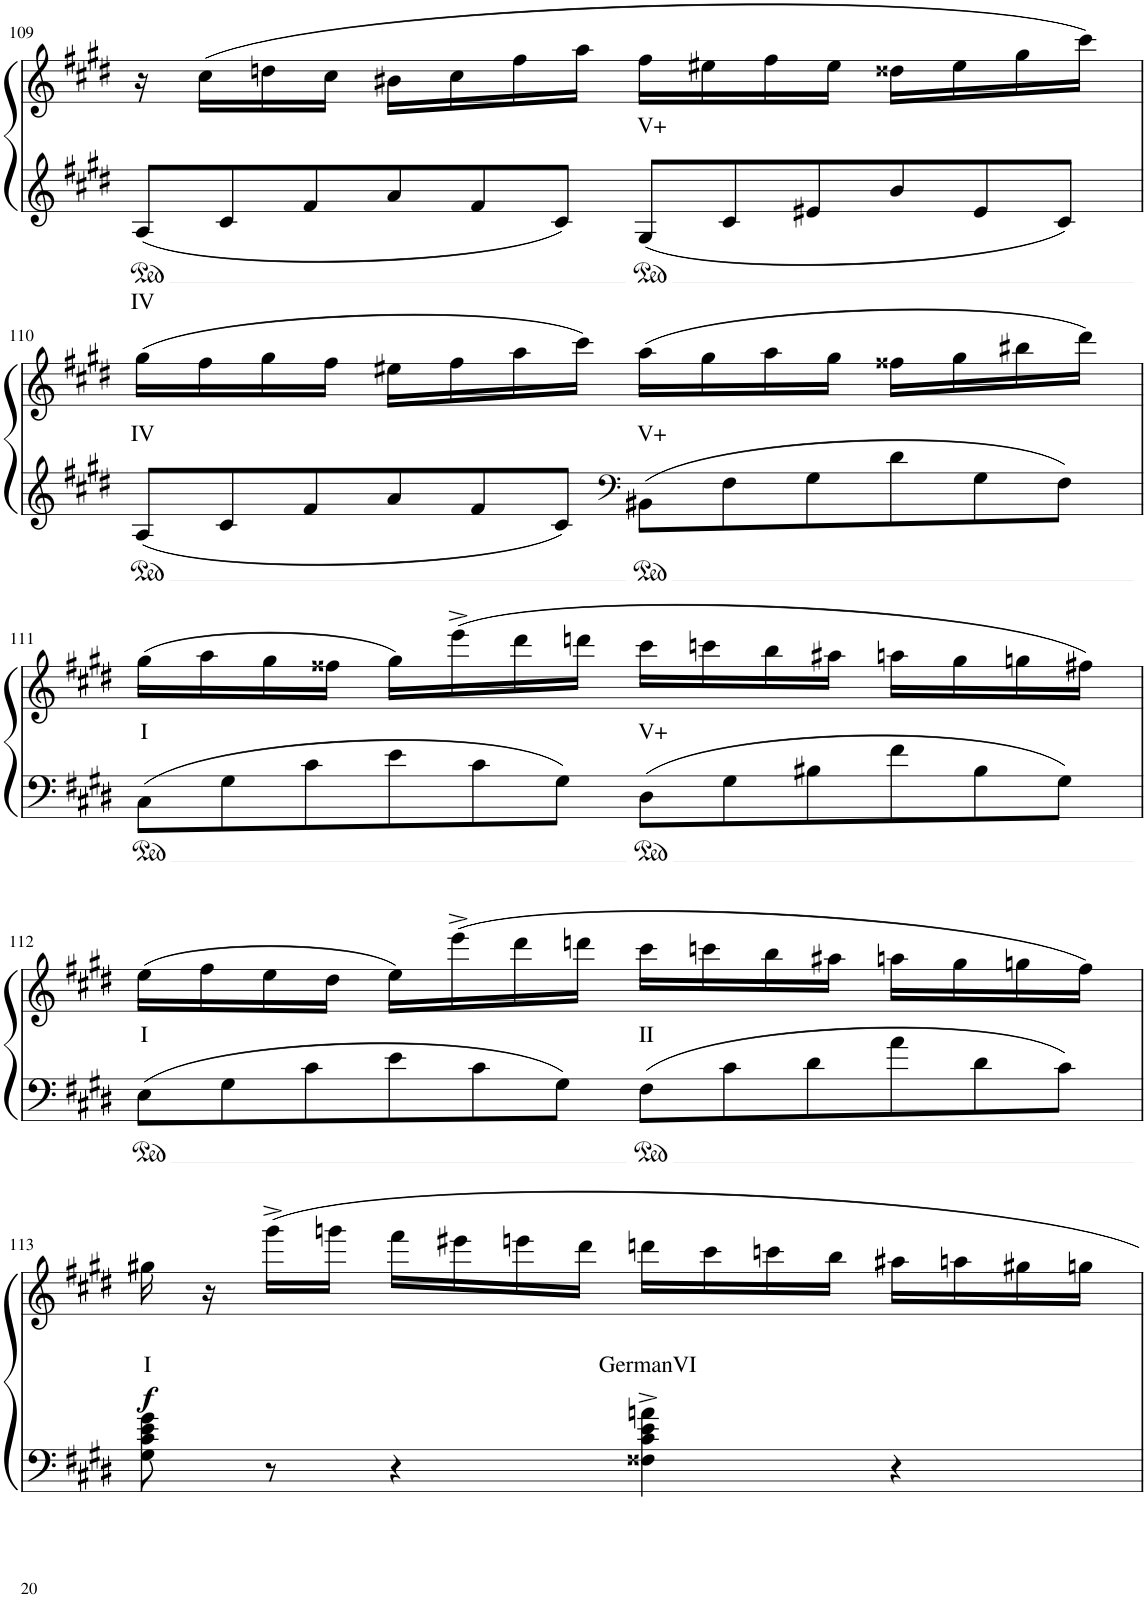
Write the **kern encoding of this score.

**kern	**text	**kern	**text	**dynam
*part1	*part1	*part1	*part1	*part1
*staff2	*staff2	*staff1	*staff1	*staff1/2
*I"Piano	*	*	*	*
*I'Pno	*	*	*	*
!!LO:PB:g=z
*clefG2	*	*clefG2	*	*
*k[f#c#g#d#]	*	*k[f#c#g#d#]	*	*
*M4/4	*	*M4/4	*	*
*met(c|)	*	*met(c|)	*	*
*Xtuplet	*	*	*	*
=109	=109	=109	=109	=109
!	!LO:LY:b	!	!	!
12A/L	IV	16r	.	.
.	.	(16cc#\LL	.	.
12c#/	.	.	.	.
.	.	16ddn\	.	.
12f#/	.	.	.	.
.	.	16cc#\JJ	.	.
12a/	.	16b#X\LL	.	.
.	.	16cc#\	.	.
12f#/	.	.	.	.
.	.	16ff#\	.	.
12c#/J	.	.	.	.
.	.	16aa\JJ	.	.
!	!	!	!LO:LY:b	!
12G#/L	.	16ff#\LL	V+	.
.	.	16ee#X\	.	.
12c#/	.	.	.	.
.	.	16ff#\	.	.
12e#X/	.	.	.	.
.	.	16ee#\JJ	.	.
12b/	.	16dd##X\LL	.	.
.	.	16ee#\	.	.
12e#/	.	.	.	.
.	.	16gg#\	.	.
12c#/J	.	.	.	.
.	.	16ccc#\JJ)	.	.
!!LO:LB:g=z
=110	=110	=110	=110	=110
!	!	!	!LO:LY:b	!
12A/L	.	(16gg#\LL	IV	.
.	.	16ff#\	.	.
12c#/	.	.	.	.
.	.	16gg#\	.	.
12f#/	.	.	.	.
.	.	16ff#\JJ	.	.
12a/	.	16ee#X\LL	.	.
.	.	16ff#\	.	.
12f#/	.	.	.	.
.	.	16aa\	.	.
12c#/J	.	.	.	.
.	.	16ccc#\JJ)	.	.
*clefF4	*	*	*	*
!	!	!	!LO:LY:b	!
12BB#X\L	.	(16aa\LL	V+	.
.	.	16gg#\	.	.
12F#\	.	.	.	.
.	.	16aa\	.	.
12G#\	.	.	.	.
.	.	16gg#\JJ	.	.
12d#\	.	16ff##X\LL	.	.
.	.	16gg#\	.	.
12G#\	.	.	.	.
.	.	16bb#X\	.	.
12F#\J	.	.	.	.
.	.	16ddd#\JJ)	.	.
!!LO:LB:g=z
=111	=111	=111	=111	=111
!	!	!	!LO:LY:b	!
12C#\L	.	(16gg#\LL	I	.
.	.	16aa\	.	.
12G#\	.	.	.	.
.	.	16gg#\	.	.
12c#\	.	.	.	.
.	.	16ff##X\JJ	.	.
12e\	.	16gg#\LL)	.	.
.	.	(16eee^\	.	.
12c#\	.	.	.	.
.	.	16ddd#\	.	.
12G#\J	.	.	.	.
.	.	16dddn\JJ	.	.
!	!	!	!LO:LY:b	!
12D#\L	.	16ccc#\LL	V+	.
.	.	16cccn\	.	.
12G#\	.	.	.	.
.	.	16bb\	.	.
12B#X\	.	.	.	.
.	.	16aa#X\JJ	.	.
12f#\	.	16aan\LL	.	.
.	.	16gg#\	.	.
12B#\	.	.	.	.
.	.	16ggn\	.	.
12G#\J	.	.	.	.
.	.	16ff#X\JJ)	.	.
!!LO:LB:g=z
=112	=112	=112	=112	=112
!	!	!	!LO:LY:b	!
12E\L	.	(16ee\LL	I	.
.	.	16ff#\	.	.
12G#\	.	.	.	.
.	.	16ee\	.	.
12c#\	.	.	.	.
.	.	16dd#\JJ	.	.
12e\	.	16ee\LL)	.	.
.	.	(16eee^\	.	.
12c#\	.	.	.	.
.	.	16ddd#\	.	.
12G#\J	.	.	.	.
.	.	16dddn\JJ	.	.
!	!	!	!LO:LY:b	!
12F#\L	.	16ccc#\LL	II	.
.	.	16cccn\	.	.
12c#\	.	.	.	.
.	.	16bb\	.	.
12d#\	.	.	.	.
.	.	16aa#X\JJ	.	.
12a\	.	16aan\LL	.	.
.	.	16gg#\	.	.
12d#\	.	.	.	.
.	.	16ggn\	.	.
12c#\J	.	.	.	.
.	.	16ff#\JJ)	.	.
!!LO:LB:g=z
=113	=113	=113	=113	=113
!	!	!	!LO:LY:b	!LO:DY:b
8G#\ 8c#\ 8e\ 8g#\	.	16gg#X\	I	f
.	.	16r	.	.
8r	.	16ggg#^\LL	.	.
.	.	16gggn\JJ	.	.
4r	.	16fff#\LL	.	.
.	.	16eee#X\	.	.
.	.	16eeen\	.	.
.	.	16ddd#\JJ	.	.
!	!	!	!LO:LY:b	!
4F##X\^ 4c#\^ 4e\^ 4an\^	.	16dddn\LL	GermanVI	.
.	.	16ccc#\	.	.
.	.	16cccn\	.	.
.	.	16bb\JJ	.	.
4r	.	16aa#X\LL	.	.
.	.	16aan\	.	.
.	.	16gg#X\	.	.
.	.	16ggn\JJ	.	.
=	=	=	=	=
*-	*-	*-	*-	*-
